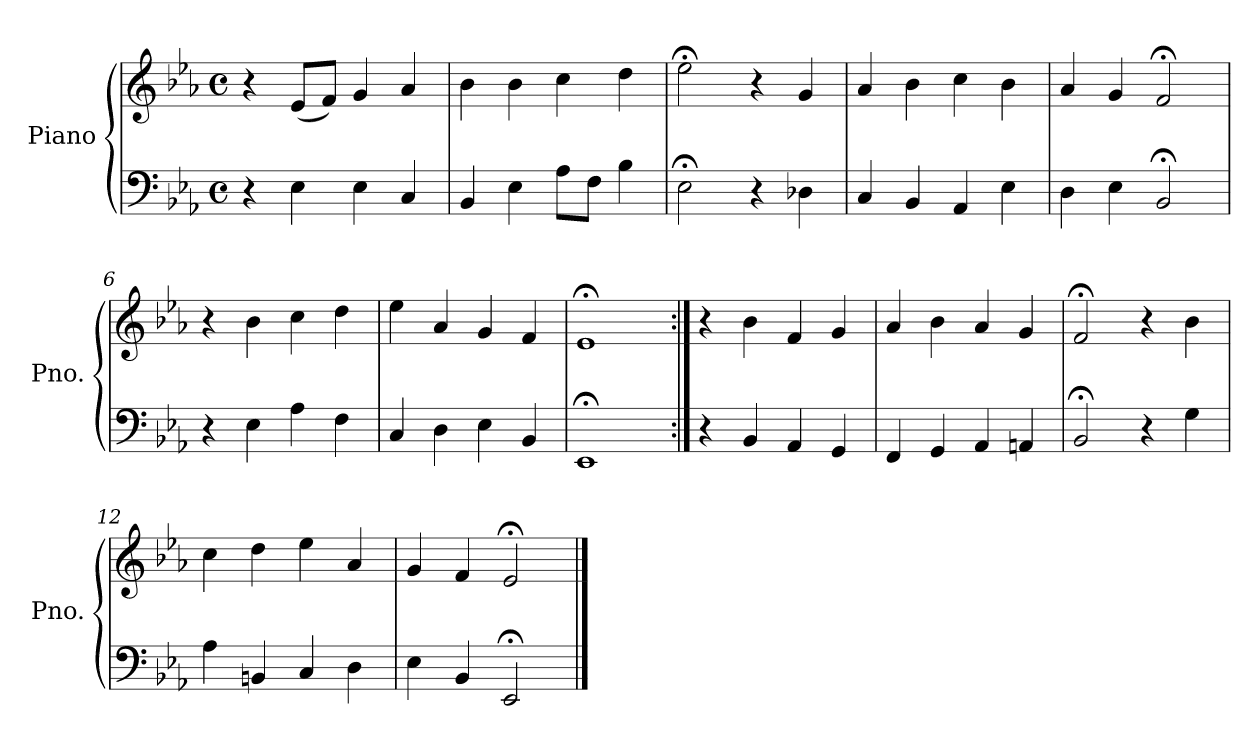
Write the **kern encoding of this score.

**kern	**kern
*part1	*part1
*staff2	*staff1
*I"Piano	*
*I'Pno.	*
*clefF4	*clefG2
*k[b-e-a-]	*k[b-e-a-]
*M4/4	*M4/4
*met(c)	*met(c)
=1	=1
4r	4r
4E-\	(8e-/L
.	8f/J)
4E-\	4g/
4C/	4a-/
=2	=2
4BB-/	4b-\
4E-\	4b-\
8A-\L	4cc\
8F\J	.
4B-\	4dd\
=3	=3
2E-;<\	2ee-;<\
4r	4r
4D-X\	4g/
=4	=4
4C/	4a-/
4BB-/	4b-\
4AA-/	4cc\
4E-\	4b-\
=5	=5
4D\	4a-/
4E-\	4g/
2BB-;</	2f;</
=6	=6
4r	4r
4E-\	4b-\
4A-\	4cc\
4F\	4dd\
=7	=7
4C/	4ee-\
4D\	4a-/
4E-\	4g/
4BB-/	4f/
!!LO:LB:g=z
=8	=8
1EE-;<	1e-;<
=9:|!	=9:|!
4r	4r
4BB-/	4b-\
4AA-/	4f/
4GG/	4g/
=10	=10
4FF/	4a-/
4GG/	4b-\
4AA-/	4a-/
4AAn/	4g/
=11	=11
2BB-;</	2f;</
4r	4r
4G\	4b-\
=12	=12
4A-\	4cc\
4BBn/	4dd\
4C/	4ee-\
4D\	4a-/
=13	=13
4E-\	4g/
4BB-/	4f/
2EE-;</	2e-;</
==	==
*-	*-
